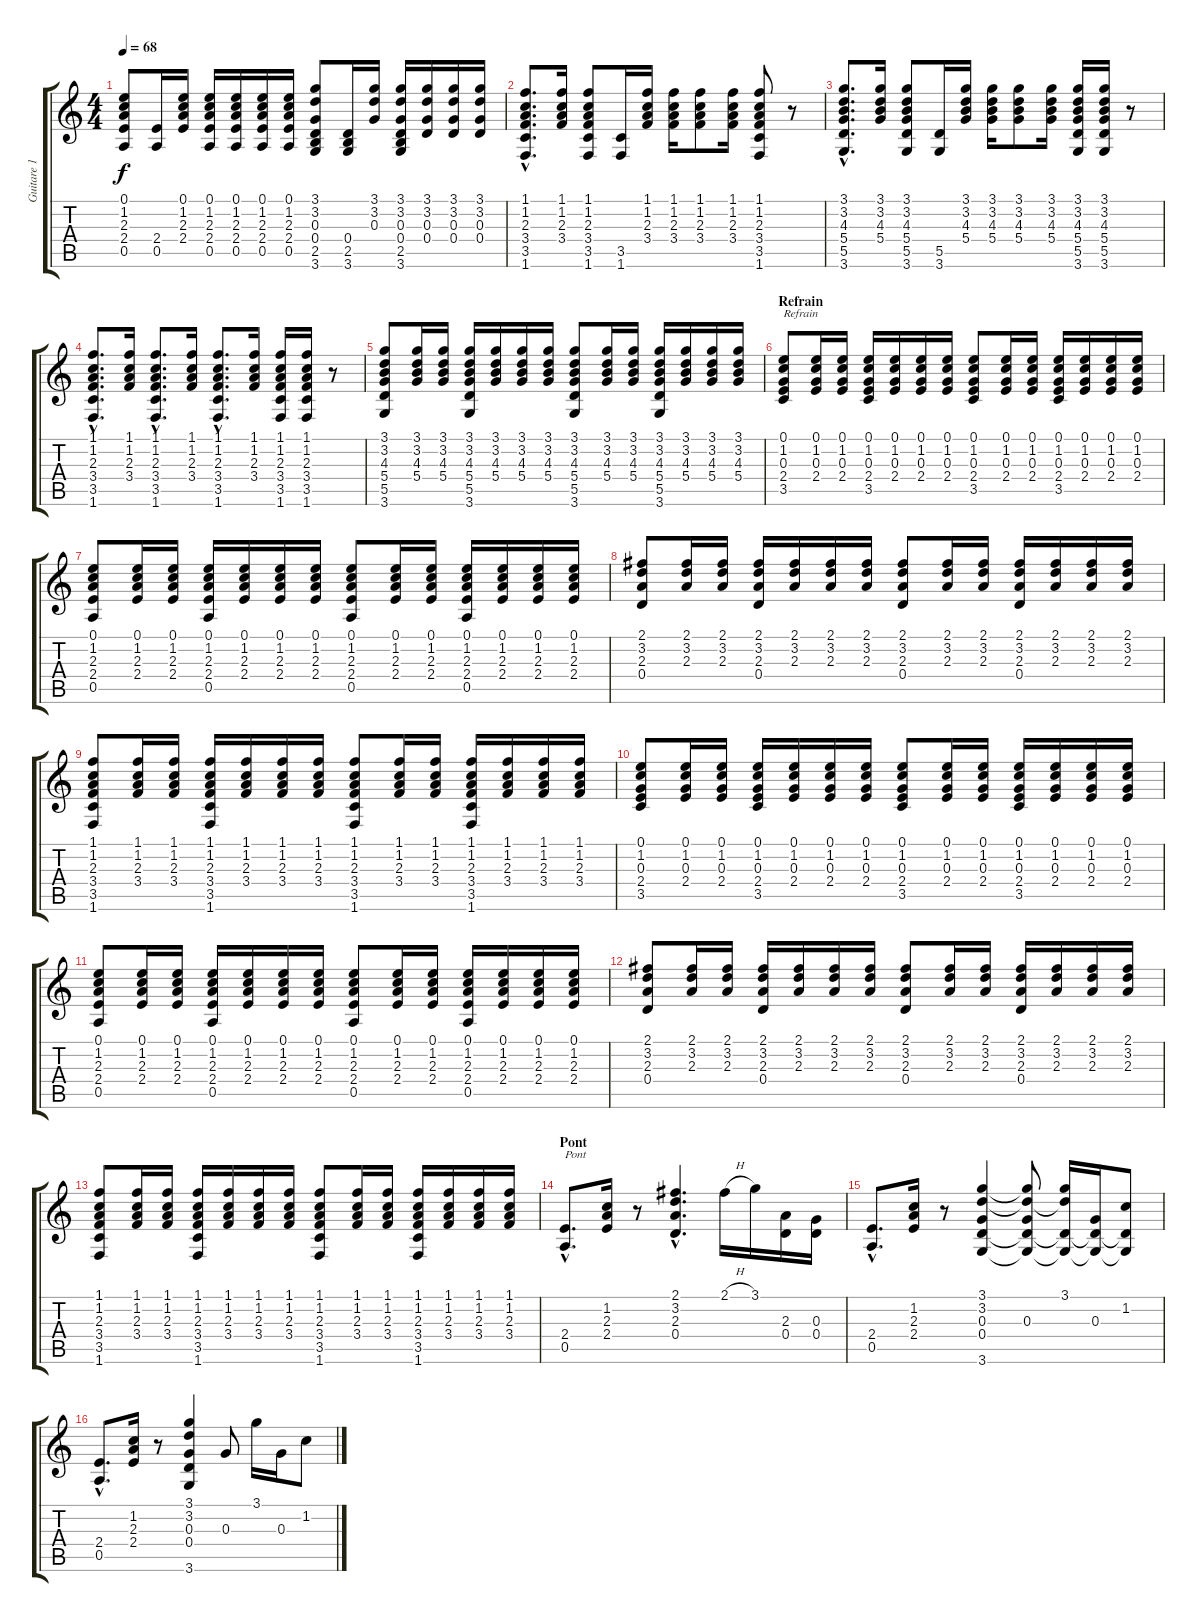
\track ("Guitare 1" "Guitare 1") {instrument acousticguitarsteel}
\staff {score tabs}
\tuning (E4 B3 G3 D3 A2 E2) {hide}
\ts (4 4)
\tempo 68
\clef g2
\ks c
(0.1 1.2 2.3 2.4 0.5).8{dy f} (2.4 0.5).16 (0.1 1.2 2.3 2.4).16 (0.1 1.2 2.3 2.4 0.5).16 (0.1 1.2 2.3 2.4 0.5).16 (0.1 1.2 2.3 2.4 0.5).16 (0.1 1.2 2.3 2.4 0.5).16 (3.1 3.2 0.3 0.4 2.5 3.6).8 (0.4 2.5 3.6).16 (3.1 3.2 0.3).16 (3.1 3.2 0.3 0.4 2.5 3.6).16 (3.1 3.2 0.3 0.4).16 (3.1 3.2 0.3 0.4).16 (3.1 3.2 0.3 0.4).16 |
\section ("" "")
(1.1{hac} 1.2{hac} 2.3{hac} 3.4{hac} 3.5{hac} 1.6{hac}).8{d txt ""} (1.1 1.2 2.3 3.4).16 (1.1 1.2 2.3 3.4 3.5 1.6).8 (3.5 1.6).16 (1.1 1.2 2.3 3.4).16 (1.1 1.2 2.3 3.4).16 (1.1 1.2 2.3 3.4).8 (1.1 1.2 2.3 3.4).16 (1.1 1.2 2.3 3.4 3.5 1.6).8 r.8 |
(3.1{hac} 3.2{hac} 4.3{hac} 5.4{hac} 5.5{hac} 3.6{hac}).8{d} (3.1 3.2 4.3 5.4).16 (3.1 3.2 4.3 5.4 5.5 3.6).8 (5.5 3.6).16 (3.1 3.2 4.3 5.4).16 (3.1 3.2 4.3 5.4).16 (3.1 3.2 4.3 5.4).8 (3.1 3.2 4.3 5.4).16 (3.1 3.2 4.3 5.4 5.5 3.6).16 (3.1 3.2 4.3 5.4 5.5 3.6).16 r.8 |
(1.1{hac} 1.2{hac} 2.3{hac} 3.4{hac} 3.5{hac} 1.6{hac}).8{d} (1.1 1.2 2.3 3.4).16 (1.1{hac} 1.2{hac} 2.3{hac} 3.4{hac} 3.5{hac} 1.6{hac}).8{d} (1.1 1.2 2.3 3.4).16 (1.1{hac} 1.2{hac} 2.3{hac} 3.4{hac} 3.5{hac} 1.6{hac}).8{d} (1.1 1.2 2.3 3.4).16 (1.1 1.2 2.3 3.4 3.5 1.6).16 (1.1 1.2 2.3 3.4 3.5 1.6).16 r.8 |
(3.1 3.2 4.3 5.4 5.5 3.6).8 (3.1 3.2 4.3 5.4).16 (3.1 3.2 4.3 5.4).16 (3.1 3.2 4.3 5.4 5.5 3.6).16 (3.1 3.2 4.3 5.4).16 (3.1 3.2 4.3 5.4).16 (3.1 3.2 4.3 5.4).16 (3.1 3.2 4.3 5.4 5.5 3.6).8 (3.1 3.2 4.3 5.4).16 (3.1 3.2 4.3 5.4).16 (3.1 3.2 4.3 5.4 5.5 3.6).16 (3.1 3.2 4.3 5.4).16 (3.1 3.2 4.3 5.4).16 (3.1 3.2 4.3 5.4).16 |
\section ("" "Refrain")
(0.1 1.2 0.3 2.4 3.5).8{txt "Refrain"} (0.1 1.2 0.3 2.4).16 (0.1 1.2 0.3 2.4).16 (0.1 1.2 0.3 2.4 3.5).16 (0.1 1.2 0.3 2.4).16 (0.1 1.2 0.3 2.4).16 (0.1 1.2 0.3 2.4).16 (0.1 1.2 0.3 2.4 3.5).8 (0.1 1.2 0.3 2.4).16 (0.1 1.2 0.3 2.4).16 (0.1 1.2 0.3 2.4 3.5).16 (0.1 1.2 0.3 2.4).16 (0.1 1.2 0.3 2.4).16 (0.1 1.2 0.3 2.4).16 |
(0.1 1.2 2.3 2.4 0.5).8 (0.1 1.2 2.3 2.4).16 (0.1 1.2 2.3 2.4).16 (0.1 1.2 2.3 2.4 0.5).16 (0.1 1.2 2.3 2.4).16 (0.1 1.2 2.3 2.4).16 (0.1 1.2 2.3 2.4).16 (0.1 1.2 2.3 2.4 0.5).8 (0.1 1.2 2.3 2.4).16 (0.1 1.2 2.3 2.4).16 (0.1 1.2 2.3 2.4 0.5).16 (0.1 1.2 2.3 2.4).16 (0.1 1.2 2.3 2.4).16 (0.1 1.2 2.3 2.4).16 |
(2.1 3.2 2.3 0.4).8 (2.1 3.2 2.3).16 (2.1 3.2 2.3).16 (2.1 3.2 2.3 0.4).16 (2.1 3.2 2.3).16 (2.1 3.2 2.3).16 (2.1 3.2 2.3).16 (2.1 3.2 2.3 0.4).8 (2.1 3.2 2.3).16 (2.1 3.2 2.3).16 (2.1 3.2 2.3 0.4).16 (2.1 3.2 2.3).16 (2.1 3.2 2.3).16 (2.1 3.2 2.3).16 |
(1.1 1.2 2.3 3.4 3.5 1.6).8 (1.1 1.2 2.3 3.4).16 (1.1 1.2 2.3 3.4).16 (1.1 1.2 2.3 3.4 3.5 1.6).16 (1.1 1.2 2.3 3.4).16 (1.1 1.2 2.3 3.4).16 (1.1 1.2 2.3 3.4).16 (1.1 1.2 2.3 3.4 3.5 1.6).8 (1.1 1.2 2.3 3.4).16 (1.1 1.2 2.3 3.4).16 (1.1 1.2 2.3 3.4 3.5 1.6).16 (1.1 1.2 2.3 3.4).16 (1.1 1.2 2.3 3.4).16 (1.1 1.2 2.3 3.4).16 |
(0.1 1.2 0.3 2.4 3.5).8 (0.1 1.2 0.3 2.4).16 (0.1 1.2 0.3 2.4).16 (0.1 1.2 0.3 2.4 3.5).16 (0.1 1.2 0.3 2.4).16 (0.1 1.2 0.3 2.4).16 (0.1 1.2 0.3 2.4).16 (0.1 1.2 0.3 2.4 3.5).8 (0.1 1.2 0.3 2.4).16 (0.1 1.2 0.3 2.4).16 (0.1 1.2 0.3 2.4 3.5).16 (0.1 1.2 0.3 2.4).16 (0.1 1.2 0.3 2.4).16 (0.1 1.2 0.3 2.4).16 |
(0.1 1.2 2.3 2.4 0.5).8 (0.1 1.2 2.3 2.4).16 (0.1 1.2 2.3 2.4).16 (0.1 1.2 2.3 2.4 0.5).16 (0.1 1.2 2.3 2.4).16 (0.1 1.2 2.3 2.4).16 (0.1 1.2 2.3 2.4).16 (0.1 1.2 2.3 2.4 0.5).8 (0.1 1.2 2.3 2.4).16 (0.1 1.2 2.3 2.4).16 (0.1 1.2 2.3 2.4 0.5).16 (0.1 1.2 2.3 2.4).16 (0.1 1.2 2.3 2.4).16 (0.1 1.2 2.3 2.4).16 |
(2.1 3.2 2.3 0.4).8 (2.1 3.2 2.3).16 (2.1 3.2 2.3).16 (2.1 3.2 2.3 0.4).16 (2.1 3.2 2.3).16 (2.1 3.2 2.3).16 (2.1 3.2 2.3).16 (2.1 3.2 2.3 0.4).8 (2.1 3.2 2.3).16 (2.1 3.2 2.3).16 (2.1 3.2 2.3 0.4).16 (2.1 3.2 2.3).16 (2.1 3.2 2.3).16 (2.1 3.2 2.3).16 |
(1.1 1.2 2.3 3.4 3.5 1.6).8 (1.1 1.2 2.3 3.4).16 (1.1 1.2 2.3 3.4).16 (1.1 1.2 2.3 3.4 3.5 1.6).16 (1.1 1.2 2.3 3.4).16 (1.1 1.2 2.3 3.4).16 (1.1 1.2 2.3 3.4).16 (1.1 1.2 2.3 3.4 3.5 1.6).8 (1.1 1.2 2.3 3.4).16 (1.1 1.2 2.3 3.4).16 (1.1 1.2 2.3 3.4 3.5 1.6).16 (1.1 1.2 2.3 3.4).16 (1.1 1.2 2.3 3.4).16 (1.1 1.2 2.3 3.4).16 |
\section ("" "Pont")
(2.4{hac} 0.5{hac}).8{d txt "Pont" volume 11 instrument overdrivenguitar} (1.2 2.3 2.4).16 r.8 (2.1{hac} 3.2{hac} 2.3{hac} 0.4{hac}).4{d} 2.1{h}.16 3.1.16 (2.3 0.4).16 (0.3 0.4).16 |
(2.4{hac} 0.5{hac}).8{d} (1.2 2.3 2.4).16 r.8 (3.1 3.2 0.3 0.4 3.6).4 (3.1{t} 3.2{t} 0.3 0.4{t} 3.6{t}).8 (3.1 3.2{t} 0.4{t} 3.6{t}).16 (0.3 0.4{t} 3.6{t}).16 (1.2 0.4{t} 3.6{t}).8 |
(2.4{hac} 0.5{hac}).8{d} (1.2 2.3 2.4).16 r.8 (3.1 3.2 0.3 0.4 3.6).4 0.3.8 3.1.16 0.3.16 1.2.8
